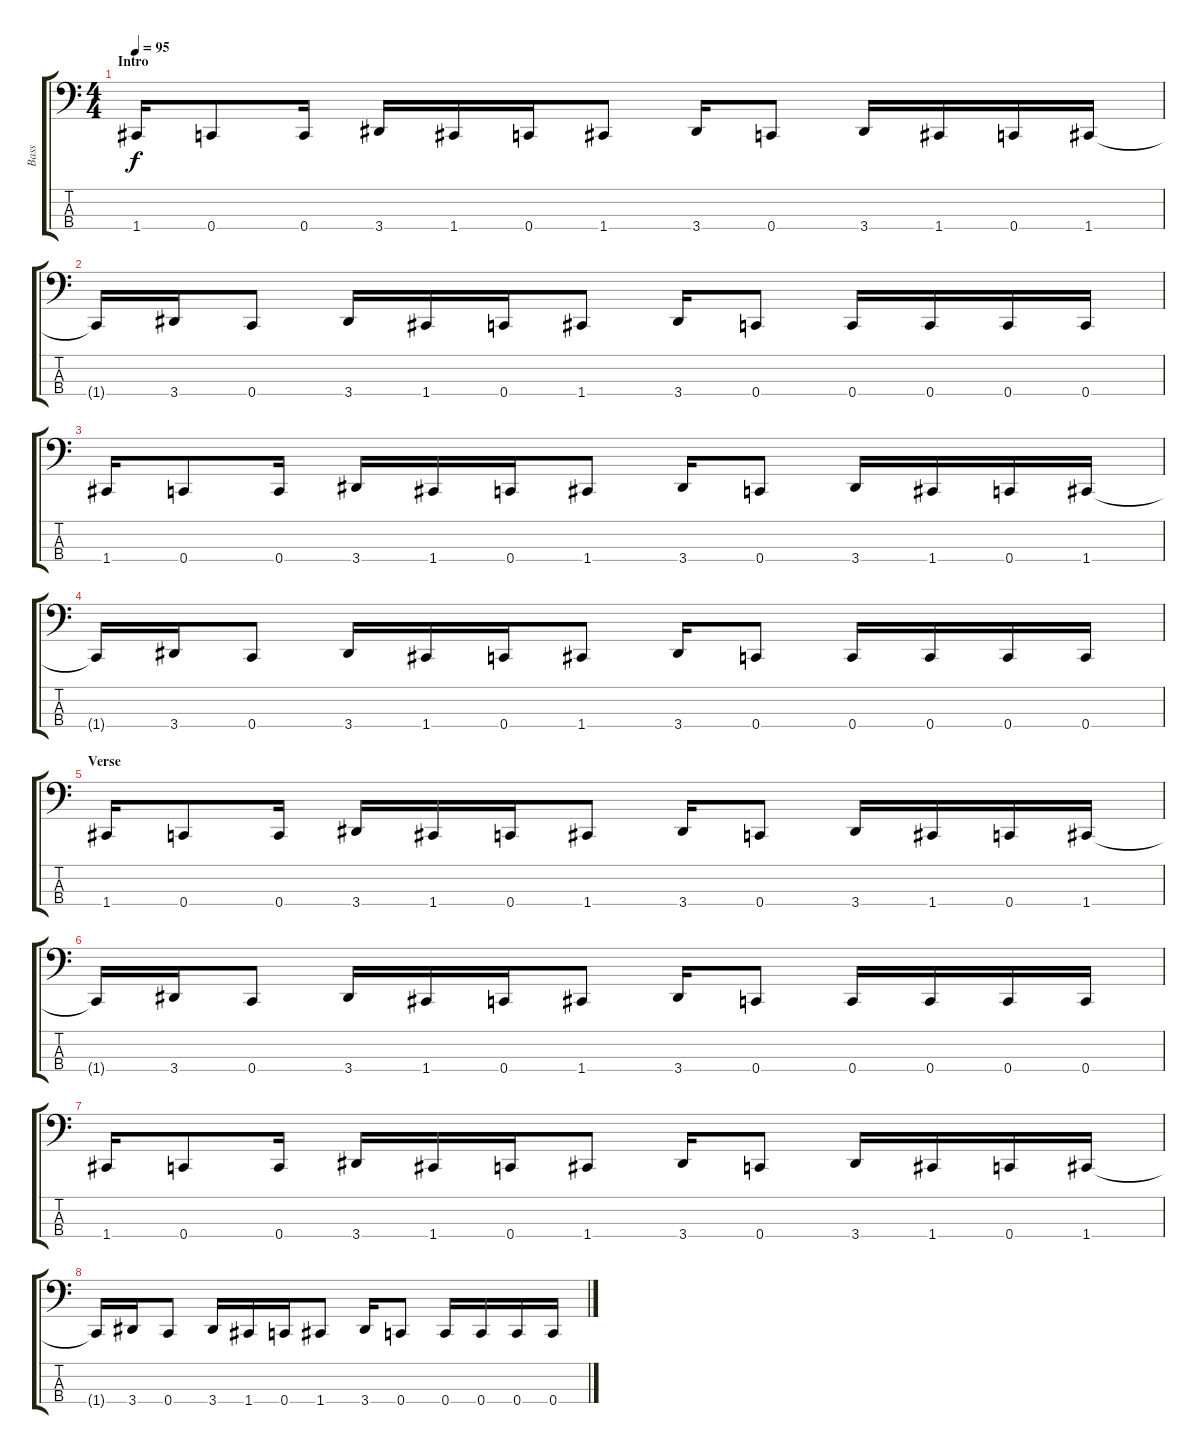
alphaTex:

\track ("Bass" "Bass") {instrument electricbasspick}
\staff {score tabs}
\tuning (F2 C2 G1 C1) {hide}
\ts (4 4)
\section ("" "Intro")
\tempo 95
\clef f4
\ks c
1.4.16{dy f instrument electricbasspick} 0.4.8 0.4.16 3.4.16 1.4.16 0.4.16 1.4.8 3.4.16 0.4.8 3.4.16 1.4.16 0.4.16 1.4.16 |
1.4{t}.16 3.4.16 0.4.8 3.4.16 1.4.16 0.4.16 1.4.8 3.4.16 0.4.8 0.4.16 0.4.16 0.4.16 0.4.16 |
1.4.16 0.4.8 0.4.16 3.4.16 1.4.16 0.4.16 1.4.8 3.4.16 0.4.8 3.4.16 1.4.16 0.4.16 1.4.16 |
1.4{t}.16 3.4.16 0.4.8 3.4.16 1.4.16 0.4.16 1.4.8 3.4.16 0.4.8 0.4.16 0.4.16 0.4.16 0.4.16 |
\section ("" "Verse")
1.4.16 0.4.8 0.4.16 3.4.16 1.4.16 0.4.16 1.4.8 3.4.16 0.4.8 3.4.16 1.4.16 0.4.16 1.4.16 |
1.4{t}.16 3.4.16 0.4.8 3.4.16 1.4.16 0.4.16 1.4.8 3.4.16 0.4.8 0.4.16 0.4.16 0.4.16 0.4.16 |
1.4.16 0.4.8 0.4.16 3.4.16 1.4.16 0.4.16 1.4.8 3.4.16 0.4.8 3.4.16 1.4.16 0.4.16 1.4.16 |
1.4{t}.16 3.4.16 0.4.8 3.4.16 1.4.16 0.4.16 1.4.8 3.4.16 0.4.8 0.4.16 0.4.16 0.4.16 0.4.16
